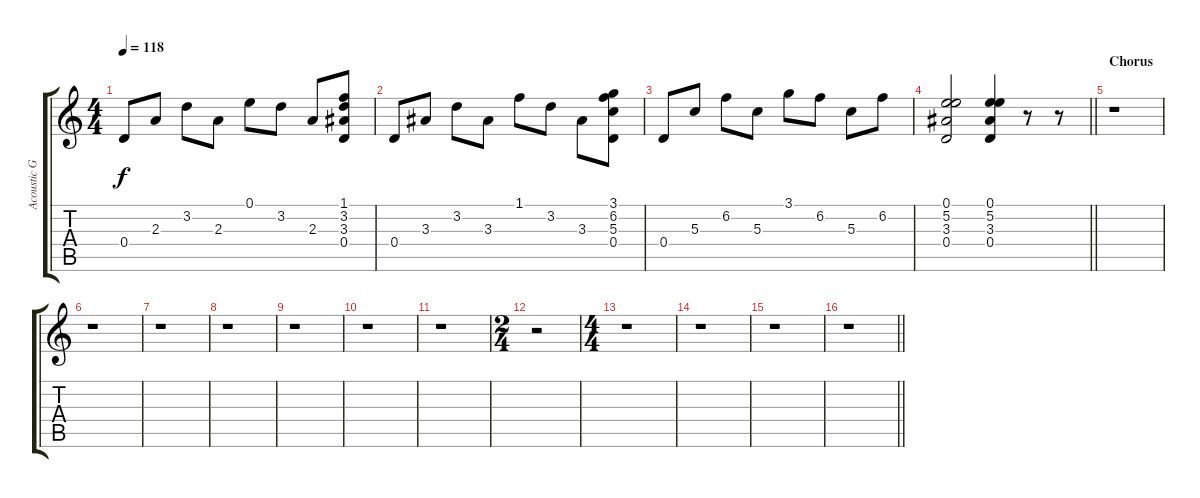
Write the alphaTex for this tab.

\track ("Acoustic Guitar 2" "Acoustic G") {mute instrument acousticguitarnylon}
\staff {score tabs}
\tuning (E4 B3 G3 D3 A2 E2) {hide}
\ts (4 4)
\tempo 118
\clef g2
\ks c
0.4.8{dy f} 2.3.8 3.2.8 2.3.8 0.1.8 3.2.8 2.3.8 (1.1 3.2 3.3 0.4).8 |
0.4.8 3.3.8 3.2.8 3.3.8 1.1.8 3.2.8 3.3.8 (3.1 6.2 5.3 0.4).8 |
0.4.8 5.3.8 6.2.8 5.3.8 3.1.8 6.2.8 5.3.8 6.2.8 |
\barLineRight lightlight
(0.1 5.2 3.3 0.4).2 (0.1 5.2 3.3 0.4).4 r.8 r.8 |
\section ("" "Chorus")
r.1 |
r.1 |
r.1 |
r.1 |
r.1 |
r.1 |
r.1 |
\ts (2 4)
r.2 |
\ts (4 4)
r.1 |
r.1 |
r.1 |
\barLineRight lightlight
r.1
